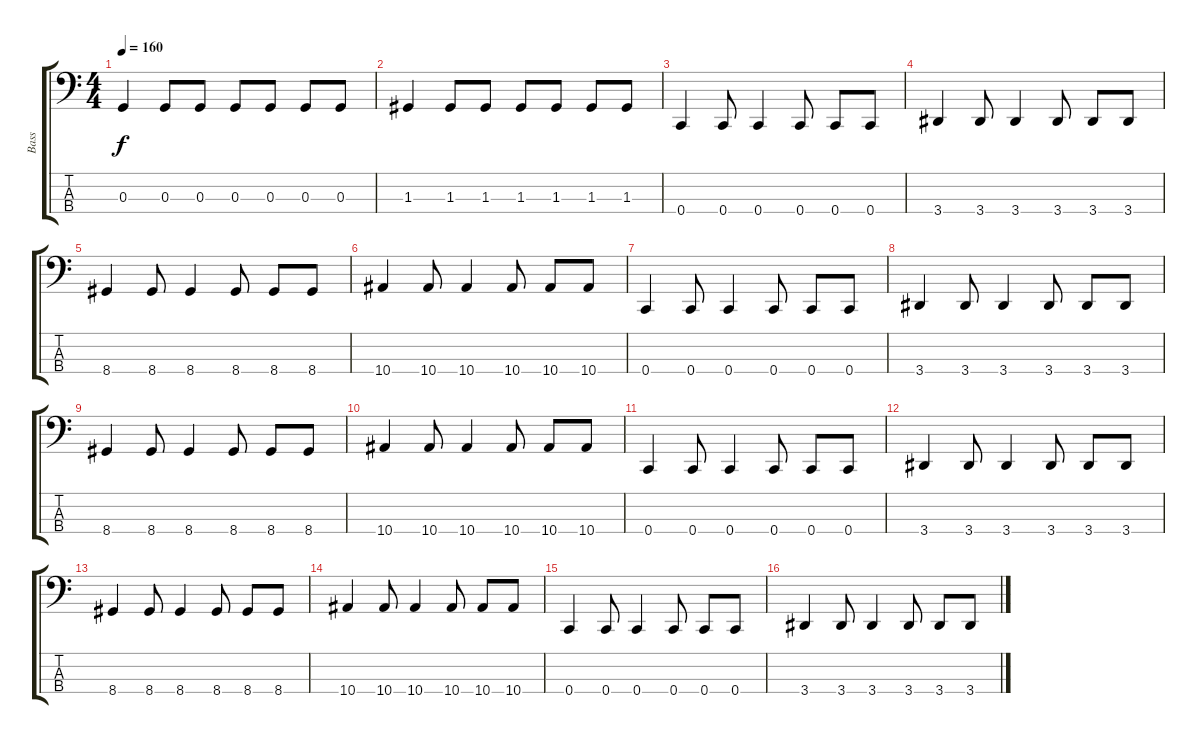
\track ("Bass" "Bass") {instrument electricbasspick}
\staff {score tabs}
\tuning (F2 C2 G1 C1) {hide}
\ts (4 4)
\tempo 160
\clef f4
\ks c
0.3.4{dy f} 0.3.8 0.3.8 0.3.8 0.3.8 0.3.8 0.3.8 |
1.3.4 1.3.8 1.3.8 1.3.8 1.3.8 1.3.8 1.3.8 |
\section ("" "")
0.4.4 0.4.8 0.4.4 0.4.8 0.4.8 0.4.8 |
3.4.4 3.4.8 3.4.4 3.4.8 3.4.8 3.4.8 |
8.4.4 8.4.8 8.4.4 8.4.8 8.4.8 8.4.8 |
10.4.4 10.4.8 10.4.4 10.4.8 10.4.8 10.4.8 |
0.4.4 0.4.8 0.4.4 0.4.8 0.4.8 0.4.8 |
3.4.4 3.4.8 3.4.4 3.4.8 3.4.8 3.4.8 |
8.4.4 8.4.8 8.4.4 8.4.8 8.4.8 8.4.8 |
10.4.4 10.4.8 10.4.4 10.4.8 10.4.8 10.4.8 |
0.4.4 0.4.8 0.4.4 0.4.8 0.4.8 0.4.8 |
3.4.4 3.4.8 3.4.4 3.4.8 3.4.8 3.4.8 |
8.4.4 8.4.8 8.4.4 8.4.8 8.4.8 8.4.8 |
10.4.4 10.4.8 10.4.4 10.4.8 10.4.8 10.4.8 |
0.4.4 0.4.8 0.4.4 0.4.8 0.4.8 0.4.8 |
3.4.4 3.4.8 3.4.4 3.4.8 3.4.8 3.4.8
